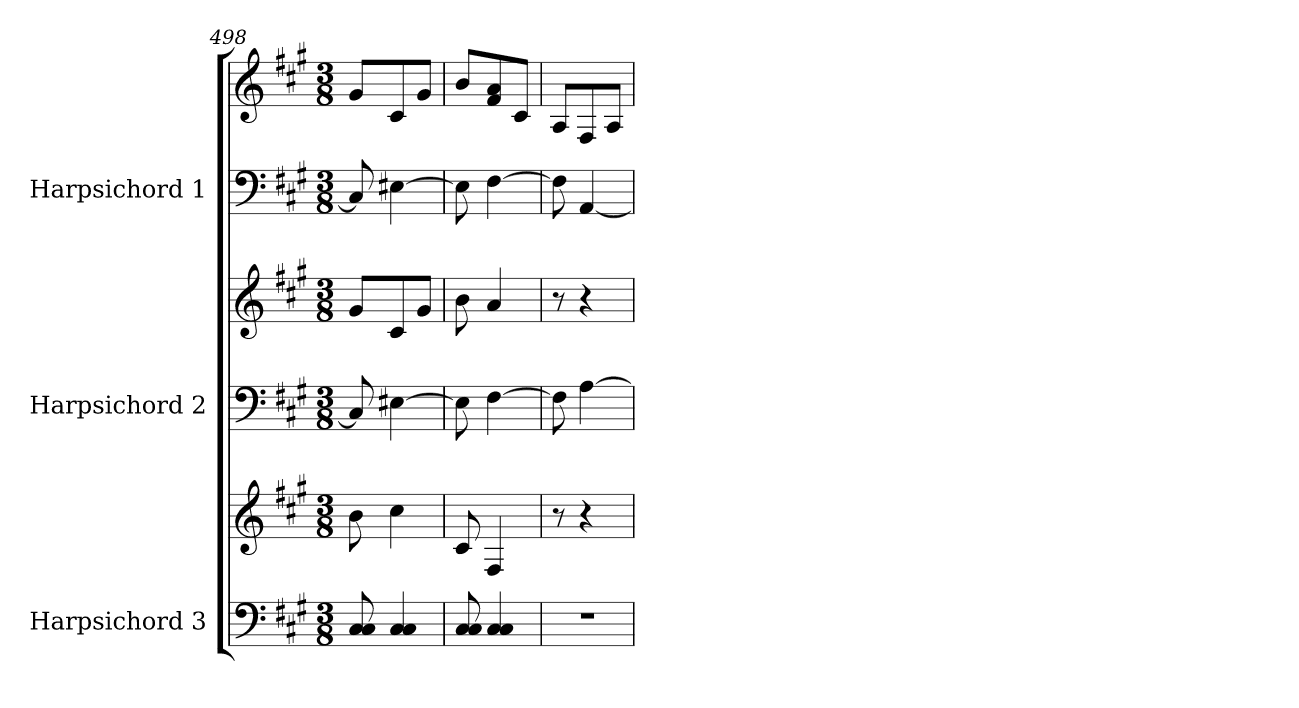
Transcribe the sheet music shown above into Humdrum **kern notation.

**kern	**kern	**kern	**kern	**kern	**kern
*part3	*part3	*part2	*part2	*part1	*part1
*staff6	*staff5	*staff4	*staff3	*staff2	*staff1
*I"Harpsichord 3	*	*I"Harpsichord 2	*	*I"Harpsichord 1	*
*I'Hp	*	*I'Hp	*	*I'Hp	*
*clefF4	*clefG2	*clefF4	*clefG2	*clefF4	*clefG2
*k[f#c#g#]	*k[f#c#g#]	*k[f#c#g#]	*k[f#c#g#]	*k[f#c#g#]	*k[f#c#g#]
*M3/8	*M3/8	*M3/8	*M3/8	*M3/8	*M3/8
=498	=498	=498	=498	=498	=498
8C#/ 8C#/	8b\	8C#/]	8g#/L	8C#/]	8g#/L
4C#/ 4C#/	4cc#\	[4E#X\	8c#/	[4E#X\	8c#/
.	.	.	8g#/J	.	8g#/J
=499	=499	=499	=499	=499	=499
8C#/ 8C#/	8c#/	8E#\]	8b\	8E#\]	8b/L
4C#/ 4C#/	4F#/	[4F#\	4a/	[4F#\	8f#/ 8a/
.	.	.	.	.	8c#/J
=500	=500	=500	=500	=500	=500
4.r	8r	8F#\]	8r	8F#\]	8A/L
.	4r	[4A\	4r	[4AA/	8F#/
.	.	.	.	.	8A/J
=	=	=	=	=	=
*-	*-	*-	*-	*-	*-
